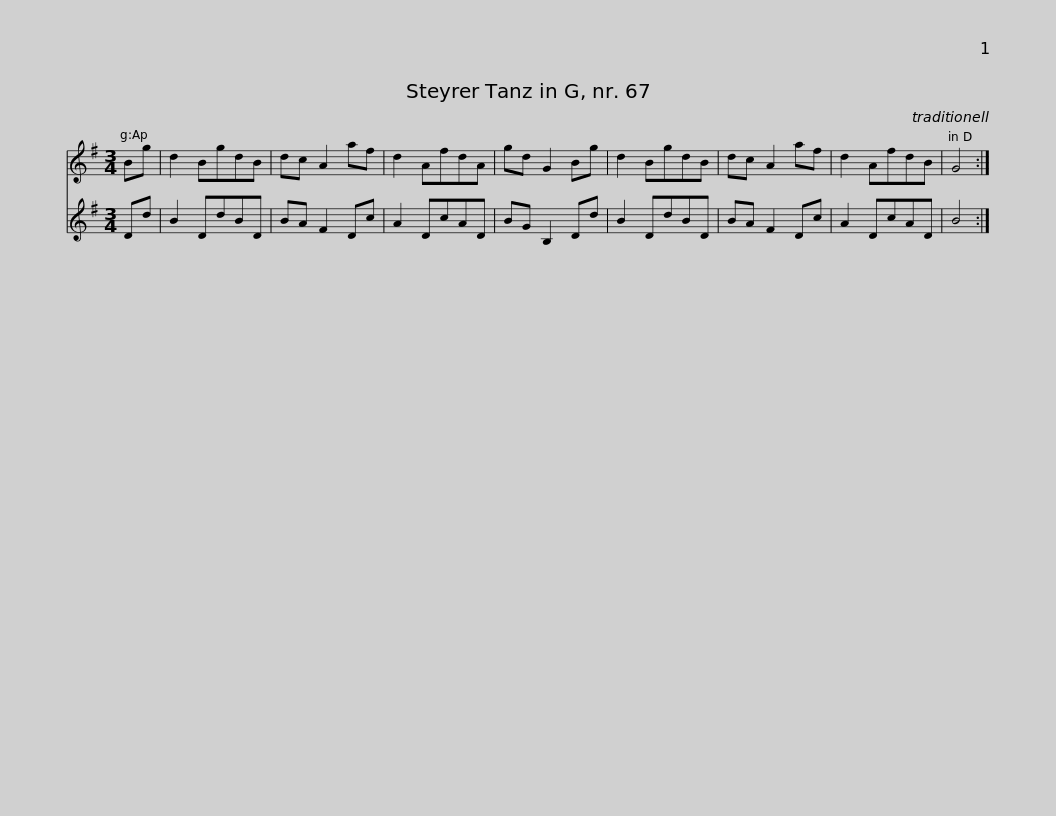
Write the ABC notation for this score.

X:1
%%score 1 2
L:1/8
M:3/4
I:linebreak $
K:G
V:1 treble
V:2 treble
V:1
 Bg | d2 BgdB | dc A2 af | d2 AfdA | gd G2 Bg | %5
 d2 BgdB | dc A2 af | d2 AfdB | G4 :| %9
V:2
 Dd | B2 DdBD | BA F2 Dc | A2 DcAD | BG B,2 Dd | %5
 B2 DdBD | BA F2 Dc | A2 DcAD | B4 :| %9
